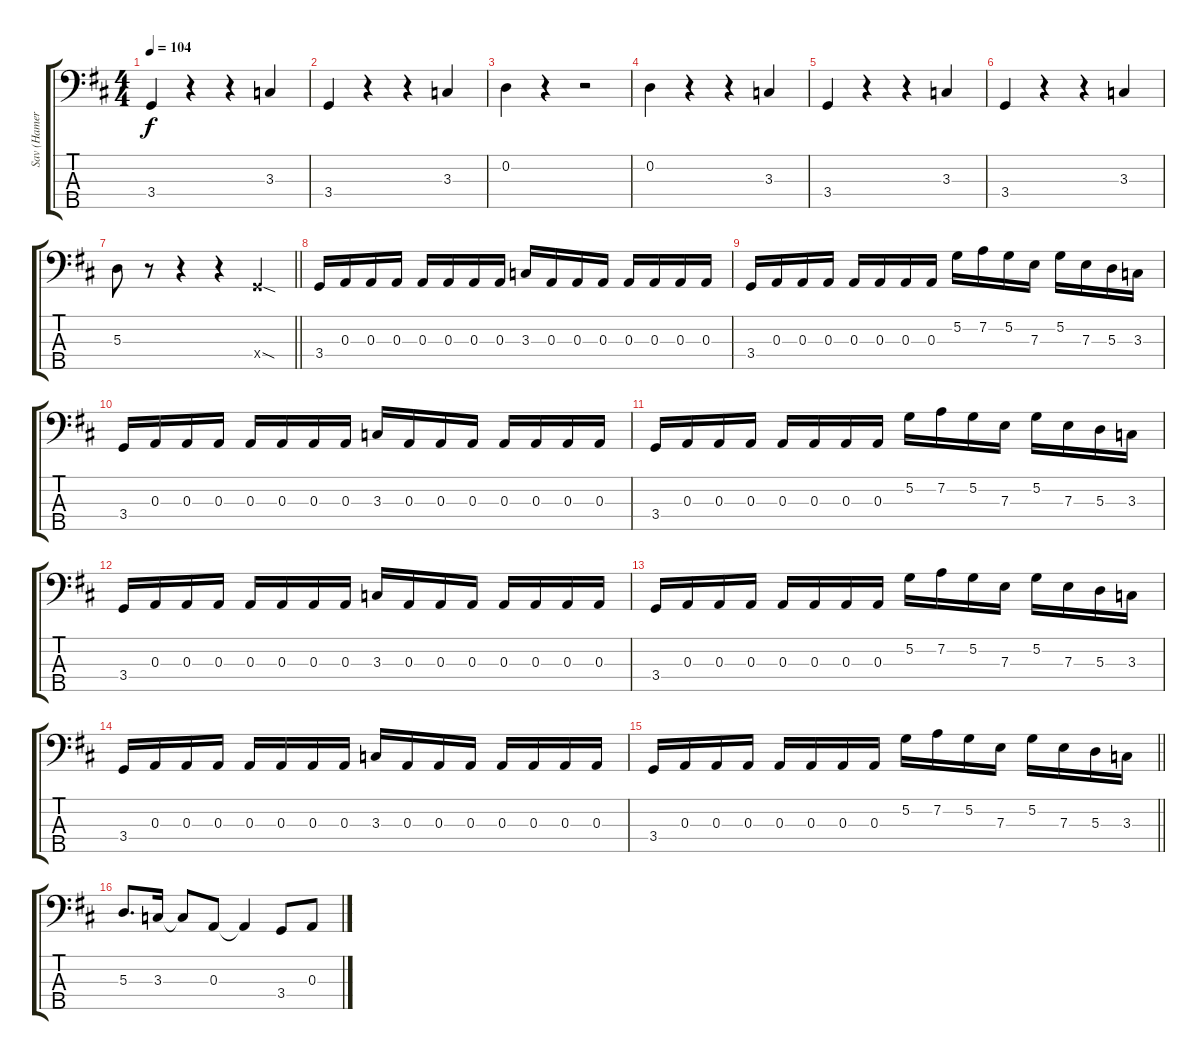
\track ("Sav (Hamer 5 String)" "Sav (Hamer") {instrument electricbassfinger}
\staff {score tabs}
\tuning (G2 D2 A1 E1 B0) {hide}
\ts (4 4)
\tempo 104
\clef f4
\ks d
3.4.4{dy f} r.4 r.4 3.3.4 |
3.4.4 r.4 r.4 3.3.4 |
0.2.4 r.4 r.2 |
0.2.4 r.4 r.4 3.3.4 |
3.4.4 r.4 r.4 3.3.4 |
3.4.4 r.4 r.4 3.3.4 |
\barLineRight lightlight
5.3.8 r.8 r.4 r.4 3.4{sod x}.4 |
3.4.16 0.3.16 0.3.16 0.3.16 0.3.16 0.3.16 0.3.16 0.3.16 3.3.16 0.3.16 0.3.16 0.3.16 0.3.16 0.3.16 0.3.16 0.3.16 |
3.4.16 0.3.16 0.3.16 0.3.16 0.3.16 0.3.16 0.3.16 0.3.16 5.2.16 7.2.16 5.2.16 7.3.16 5.2.16 7.3.16 5.3.16 3.3.16 |
3.4.16 0.3.16 0.3.16 0.3.16 0.3.16 0.3.16 0.3.16 0.3.16 3.3.16 0.3.16 0.3.16 0.3.16 0.3.16 0.3.16 0.3.16 0.3.16 |
3.4.16 0.3.16 0.3.16 0.3.16 0.3.16 0.3.16 0.3.16 0.3.16 5.2.16 7.2.16 5.2.16 7.3.16 5.2.16 7.3.16 5.3.16 3.3.16 |
3.4.16 0.3.16 0.3.16 0.3.16 0.3.16 0.3.16 0.3.16 0.3.16 3.3.16 0.3.16 0.3.16 0.3.16 0.3.16 0.3.16 0.3.16 0.3.16 |
3.4.16 0.3.16 0.3.16 0.3.16 0.3.16 0.3.16 0.3.16 0.3.16 5.2.16 7.2.16 5.2.16 7.3.16 5.2.16 7.3.16 5.3.16 3.3.16 |
3.4.16 0.3.16 0.3.16 0.3.16 0.3.16 0.3.16 0.3.16 0.3.16 3.3.16 0.3.16 0.3.16 0.3.16 0.3.16 0.3.16 0.3.16 0.3.16 |
\barLineRight lightlight
3.4.16 0.3.16 0.3.16 0.3.16 0.3.16 0.3.16 0.3.16 0.3.16 5.2.16 7.2.16 5.2.16 7.3.16 5.2.16 7.3.16 5.3.16 3.3.16 |
5.3.8{d} 3.3.16 3.3{t}.8 0.3.8 0.3{t}.4 3.4.8 0.3.8
